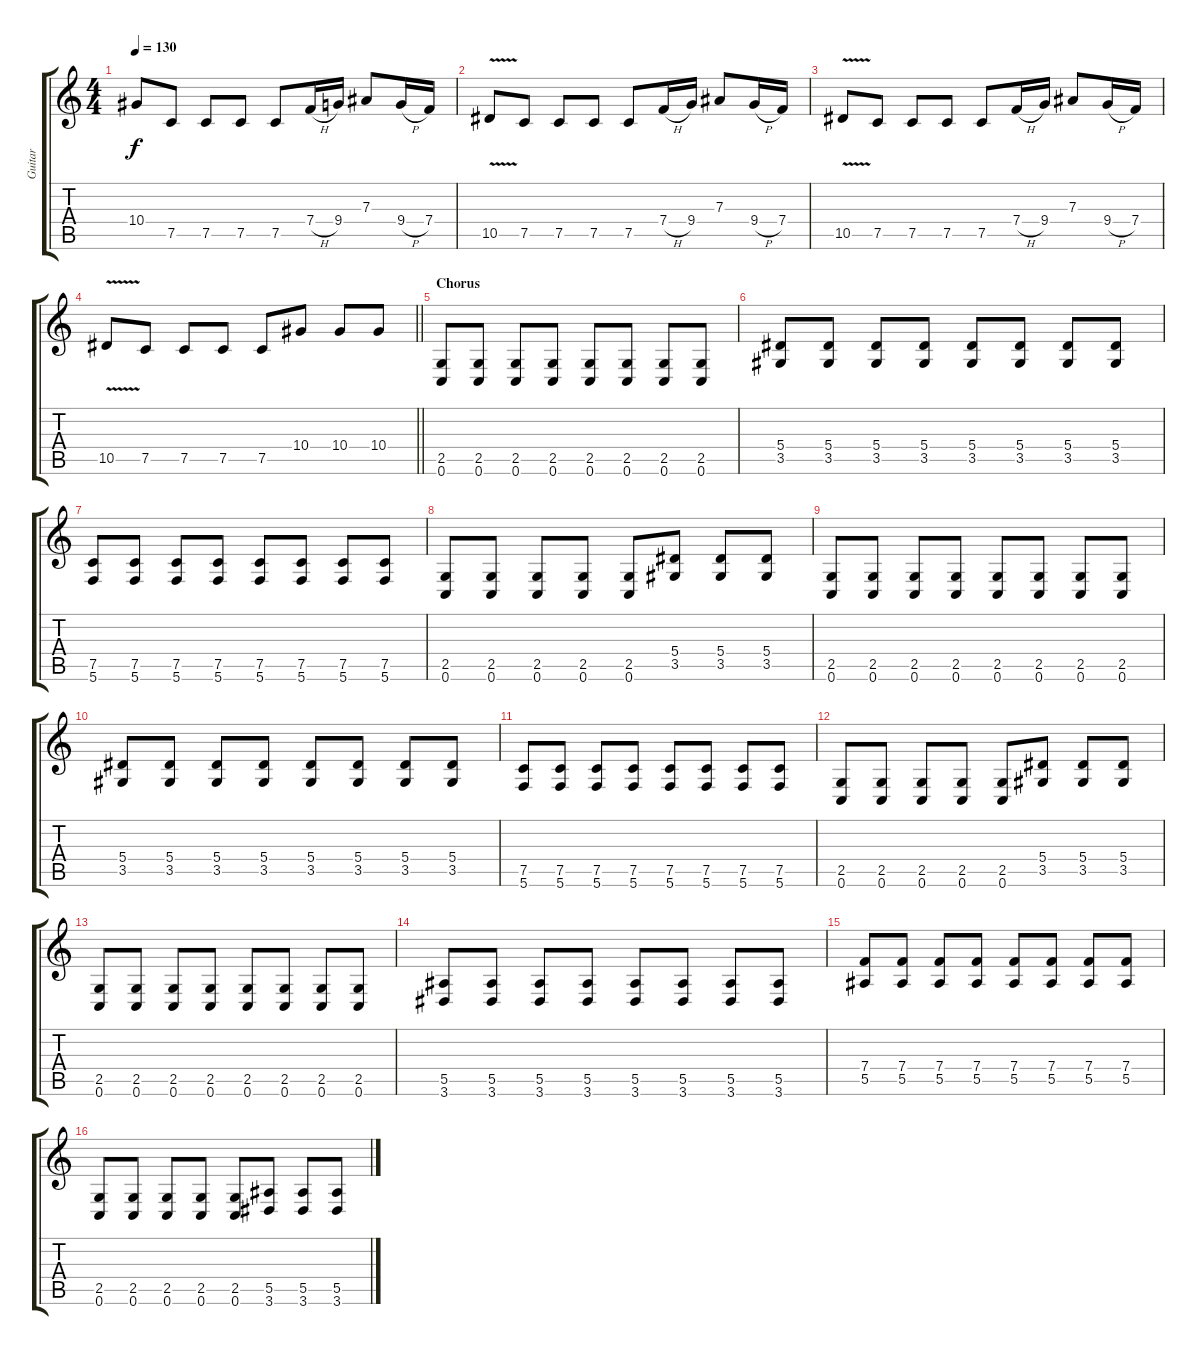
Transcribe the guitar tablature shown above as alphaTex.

\track ("Guitar" "Guitar") {instrument distortionguitar}
\staff {score tabs}
\tuning (C4 G3 Eb3 Bb2 F2 C2) {hide}
\ts (4 4)
\tempo 130
\clef g2
\ks c
10.4.8{dy f} 7.5.8 7.5.8 7.5.8 7.5.8 7.4{h}.16 9.4.16 7.3.8 9.4{h}.16 7.4.16 |
10.5{v}.8 7.5.8 7.5.8 7.5.8 7.5.8 7.4{h}.16 9.4.16 7.3.8 9.4{h}.16 7.4.16 |
10.5{v}.8 7.5.8 7.5.8 7.5.8 7.5.8 7.4{h}.16 9.4.16 7.3.8 9.4{h}.16 7.4.16 |
\barLineRight lightlight
10.5{v}.8 7.5.8 7.5.8 7.5.8 7.5.8 10.4.8 10.4.8 10.4.8 |
\section ("" "Chorus")
(2.5 0.6).8 (2.5 0.6).8 (2.5 0.6).8 (2.5 0.6).8 (2.5 0.6).8 (2.5 0.6).8 (2.5 0.6).8 (2.5 0.6).8 |
(5.4 3.5).8 (5.4 3.5).8 (5.4 3.5).8 (5.4 3.5).8 (5.4 3.5).8 (5.4 3.5).8 (5.4 3.5).8 (5.4 3.5).8 |
(7.5 5.6).8 (7.5 5.6).8 (7.5 5.6).8 (7.5 5.6).8 (7.5 5.6).8 (7.5 5.6).8 (7.5 5.6).8 (7.5 5.6).8 |
(2.5 0.6).8 (2.5 0.6).8 (2.5 0.6).8 (2.5 0.6).8 (2.5 0.6).8 (5.4 3.5).8 (5.4 3.5).8 (5.4 3.5).8 |
(2.5 0.6).8 (2.5 0.6).8 (2.5 0.6).8 (2.5 0.6).8 (2.5 0.6).8 (2.5 0.6).8 (2.5 0.6).8 (2.5 0.6).8 |
(5.4 3.5).8 (5.4 3.5).8 (5.4 3.5).8 (5.4 3.5).8 (5.4 3.5).8 (5.4 3.5).8 (5.4 3.5).8 (5.4 3.5).8 |
(7.5 5.6).8 (7.5 5.6).8 (7.5 5.6).8 (7.5 5.6).8 (7.5 5.6).8 (7.5 5.6).8 (7.5 5.6).8 (7.5 5.6).8 |
(2.5 0.6).8 (2.5 0.6).8 (2.5 0.6).8 (2.5 0.6).8 (2.5 0.6).8 (5.4 3.5).8 (5.4 3.5).8 (5.4 3.5).8 |
(2.5 0.6).8 (2.5 0.6).8 (2.5 0.6).8 (2.5 0.6).8 (2.5 0.6).8 (2.5 0.6).8 (2.5 0.6).8 (2.5 0.6).8 |
(5.5 3.6).8 (5.5 3.6).8 (5.5 3.6).8 (5.5 3.6).8 (5.5 3.6).8 (5.5 3.6).8 (5.5 3.6).8 (5.5 3.6).8 |
(7.4 5.5).8 (7.4 5.5).8 (7.4 5.5).8 (7.4 5.5).8 (7.4 5.5).8 (7.4 5.5).8 (7.4 5.5).8 (7.4 5.5).8 |
(2.5 0.6).8 (2.5 0.6).8 (2.5 0.6).8 (2.5 0.6).8 (2.5 0.6).8 (5.5 3.6).8 (5.5 3.6).8 (5.5 3.6).8
